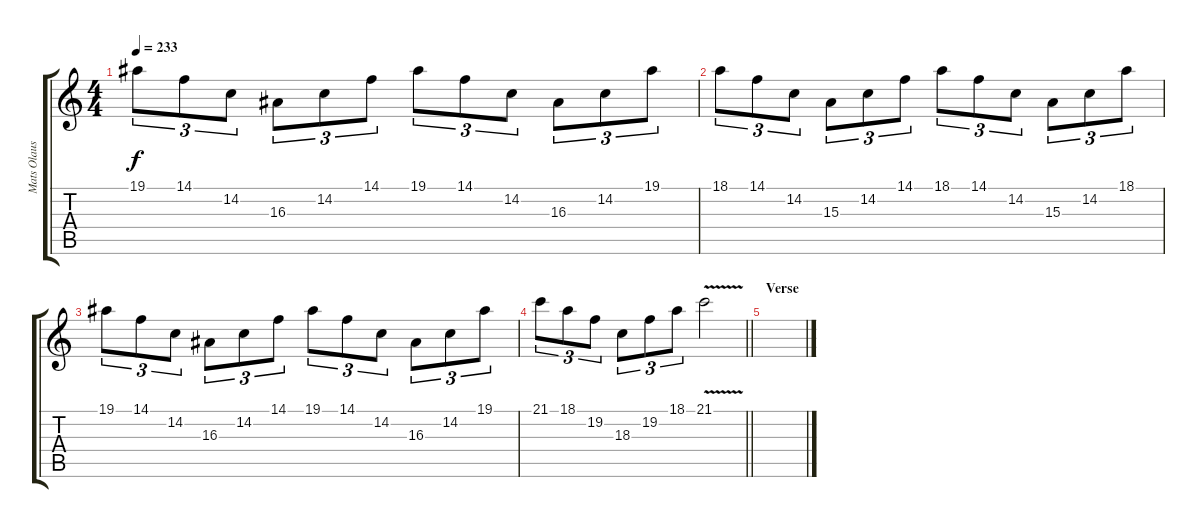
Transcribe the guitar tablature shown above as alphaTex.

\track ("Mats Olausson" "Mats Olaus") {instrument harpsichord}
\staff {score tabs}
\tuning (Eb4 Bb3 Gb3 Db3 Ab2 Eb2) {hide}
\ts (4 4)
\tempo 233
\clef g2
\ks c
19.1.8{tu (3 2) dy f} 14.1.8{tu (3 2)} 14.2.8{tu (3 2)} 16.3.8{tu (3 2)} 14.2.8{tu (3 2)} 14.1.8{tu (3 2)} 19.1.8{tu (3 2)} 14.1.8{tu (3 2)} 14.2.8{tu (3 2)} 16.3.8{tu (3 2)} 14.2.8{tu (3 2)} 19.1.8{tu (3 2)} |
18.1.8{tu (3 2)} 14.1.8{tu (3 2)} 14.2.8{tu (3 2)} 15.3.8{tu (3 2)} 14.2.8{tu (3 2)} 14.1.8{tu (3 2)} 18.1.8{tu (3 2)} 14.1.8{tu (3 2)} 14.2.8{tu (3 2)} 15.3.8{tu (3 2)} 14.2.8{tu (3 2)} 18.1.8{tu (3 2)} |
19.1.8{tu (3 2)} 14.1.8{tu (3 2)} 14.2.8{tu (3 2)} 16.3.8{tu (3 2)} 14.2.8{tu (3 2)} 14.1.8{tu (3 2)} 19.1.8{tu (3 2)} 14.1.8{tu (3 2)} 14.2.8{tu (3 2)} 16.3.8{tu (3 2)} 14.2.8{tu (3 2)} 19.1.8{tu (3 2)} |
\barLineRight lightlight
21.1.8{tu (3 2)} 18.1.8{tu (3 2)} 19.2.8{tu (3 2)} 18.3.8{tu (3 2)} 19.2.8{tu (3 2)} 18.1.8{tu (3 2)} 21.1{v}.2 |
\section ("" "Verse")
